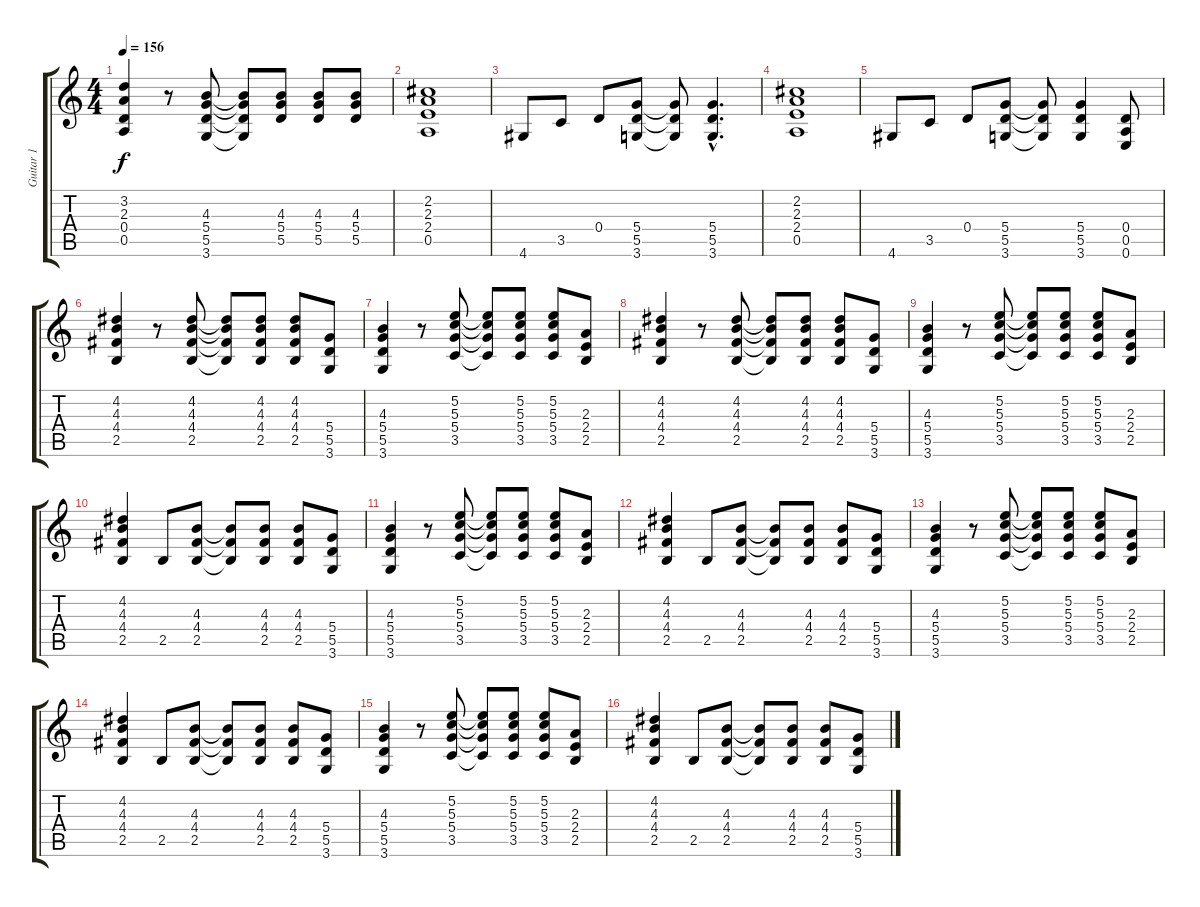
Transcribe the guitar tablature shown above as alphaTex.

\track ("Guitar 1" "Guitar 1") {instrument distortionguitar}
\staff {score tabs}
\tuning (E4 B3 G3 D3 A2 E2) {hide}
\ts (4 4)
\tempo 156
\clef g2
\ks c
(3.2 2.3 0.4 0.5).4{dy f} r.8 (4.3 5.4 5.5 3.6).8 (4.3{t} 5.4{t} 5.5{t} 3.6{t}).8 (4.3 5.4 5.5).8 (4.3 5.4 5.5).8 (4.3 5.4 5.5).8 |
(2.2 2.3 2.4 0.5).1 |
4.6.8 3.5.8 0.4.8 (5.4 5.5 3.6).8 (5.4{t} 5.5{t} 3.6{t}).8 (5.4{hac} 5.5{hac} 3.6{hac}).4{d} |
(2.2 2.3 2.4 0.5).1 |
4.6.8 3.5.8 0.4.8 (5.4 5.5 3.6).8 (5.4{t} 5.5{t} 3.6{t}).8 (5.4 5.5 3.6).4 (0.4 0.5 0.6).8 |
(4.2 4.3 4.4 2.5).4 r.8 (4.2 4.3 4.4 2.5).8 (4.2{t} 4.3{t} 4.4{t} 2.5{t}).8 (4.2 4.3 4.4 2.5).8 (4.2 4.3 4.4 2.5).8 (5.4 5.5 3.6).8 |
(4.3 5.4 5.5 3.6).4 r.8 (5.2 5.3 5.4 3.5).8 (5.2{t} 5.3{t} 5.4{t} 3.5{t}).8 (5.2 5.3 5.4 3.5).8 (5.2 5.3 5.4 3.5).8 (2.3 2.4 2.5).8 |
(4.2 4.3 4.4 2.5).4 r.8 (4.2 4.3 4.4 2.5).8 (4.2{t} 4.3{t} 4.4{t} 2.5{t}).8 (4.2 4.3 4.4 2.5).8 (4.2 4.3 4.4 2.5).8 (5.4 5.5 3.6).8 |
(4.3 5.4 5.5 3.6).4 r.8 (5.2 5.3 5.4 3.5).8 (5.2{t} 5.3{t} 5.4{t} 3.5{t}).8 (5.2 5.3 5.4 3.5).8 (5.2 5.3 5.4 3.5).8 (2.3 2.4 2.5).8 |
(4.2 4.3 4.4 2.5).4 2.5.8 (4.3 4.4 2.5).8 (4.3{t} 4.4{t} 2.5{t}).8 (4.3 4.4 2.5).8 (4.3 4.4 2.5).8 (5.4 5.5 3.6).8 |
(4.3 5.4 5.5 3.6).4 r.8 (5.2 5.3 5.4 3.5).8 (5.2{t} 5.3{t} 5.4{t} 3.5{t}).8 (5.2 5.3 5.4 3.5).8 (5.2 5.3 5.4 3.5).8 (2.3 2.4 2.5).8 |
(4.2 4.3 4.4 2.5).4 2.5.8 (4.3 4.4 2.5).8 (4.3{t} 4.4{t} 2.5{t}).8 (4.3 4.4 2.5).8 (4.3 4.4 2.5).8 (5.4 5.5 3.6).8 |
(4.3 5.4 5.5 3.6).4 r.8 (5.2 5.3 5.4 3.5).8 (5.2{t} 5.3{t} 5.4{t} 3.5{t}).8 (5.2 5.3 5.4 3.5).8 (5.2 5.3 5.4 3.5).8 (2.3 2.4 2.5).8 |
(4.2 4.3 4.4 2.5).4 2.5.8 (4.3 4.4 2.5).8 (4.3{t} 4.4{t} 2.5{t}).8 (4.3 4.4 2.5).8 (4.3 4.4 2.5).8 (5.4 5.5 3.6).8 |
(4.3 5.4 5.5 3.6).4 r.8 (5.2 5.3 5.4 3.5).8 (5.2{t} 5.3{t} 5.4{t} 3.5{t}).8 (5.2 5.3 5.4 3.5).8 (5.2 5.3 5.4 3.5).8 (2.3 2.4 2.5).8 |
(4.2 4.3 4.4 2.5).4 2.5.8 (4.3 4.4 2.5).8 (4.3{t} 4.4{t} 2.5{t}).8 (4.3 4.4 2.5).8 (4.3 4.4 2.5).8 (5.4 5.5 3.6).8
